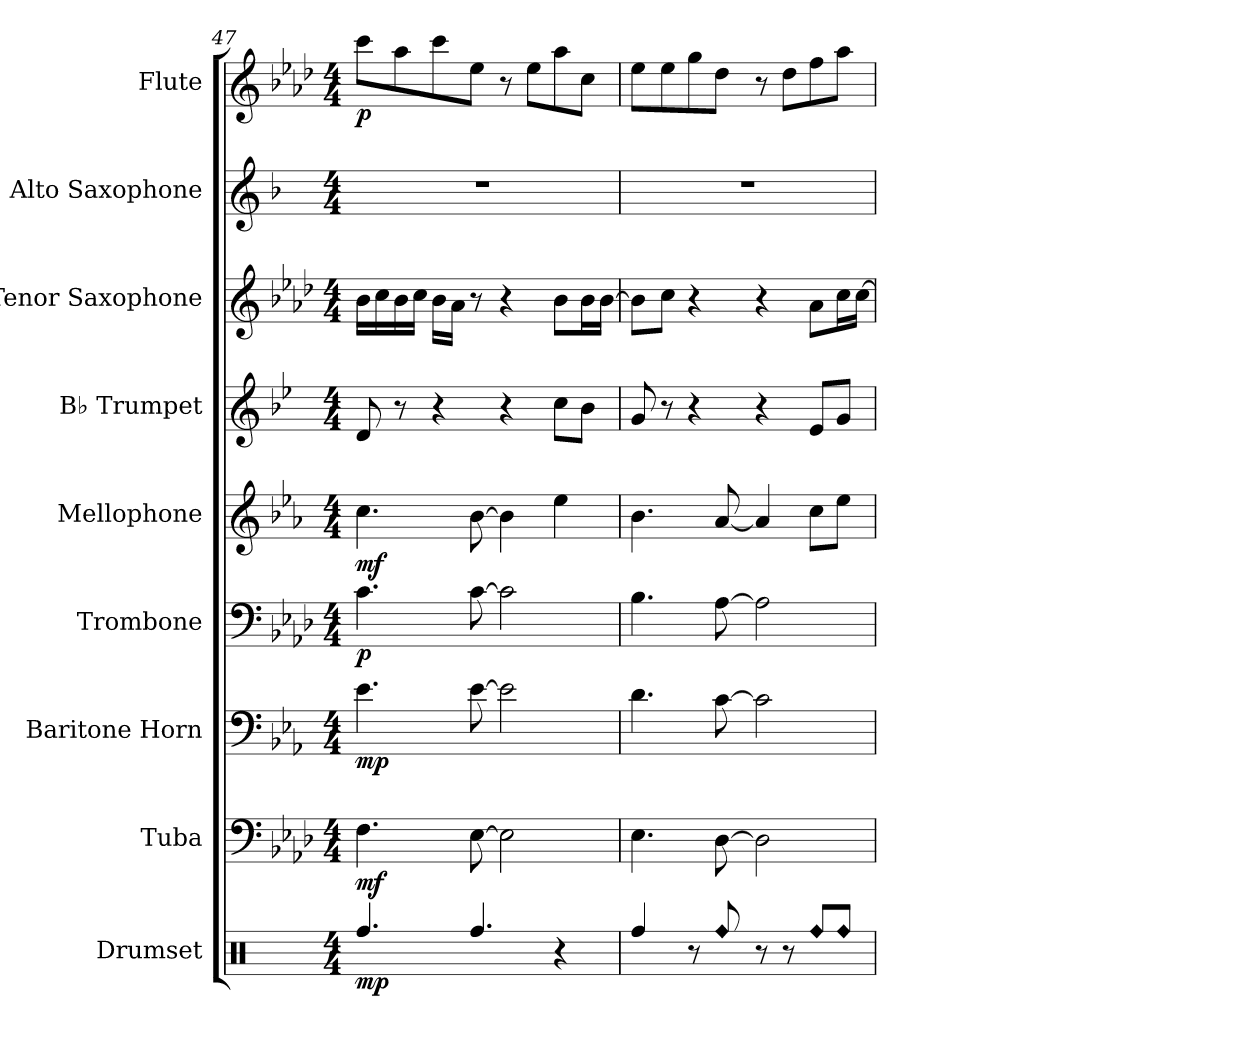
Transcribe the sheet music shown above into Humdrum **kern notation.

**kern	**dynam	**kern	**dynam	**kern	**dynam	**kern	**dynam	**kern	**dynam	**kern	**kern	**kern	**kern	**dynam
*part9	*part9	*part8	*part8	*part7	*part7	*part6	*part6	*part5	*part5	*part4	*part3	*part2	*part1	*part1
*staff9	*staff9	*staff8	*staff8	*staff7	*staff7	*staff6	*staff6	*staff5	*staff5	*staff4	*staff3	*staff2	*staff1	*staff1
*I"Drumset	*	*I"Tuba	*	*I"Baritone Horn	*	*I"Trombone	*	*I"Mellophone	*	*I"B♭ Trumpet	*I"Tenor Saxophone	*I"Alto Saxophone	*I"Flute	*
*I'Drs.	*	*I'Tba.	*	*I'Bar. Hn.	*	*I'Tbn.	*	*I'Mph.	*	*I'B♭ Tpt.	*I'T. Sax.	*I'A. Sax.	*I'Fl.	*
!!LO:PB:g=z
*clefX	*	*clefF4	*	*clefF4	*	*clefF4	*	*clefG2	*	*clefG2	*clefG2	*clefG2	*clefG2	*
*	*	*	*	*ITrd4c7	*	*	*	*ITrd4c7	*	*ITrd1c2	*ITrd8c14	*ITrd5c9	*	*
*k[]	*	*k[b-e-a-d-]	*	*k[b-e-a-d-]	*	*k[b-e-a-d-]	*	*k[b-e-a-d-]	*	*k[b-e-a-d-]	*k[b-e-a-d-]	*k[b-e-a-d-]	*k[b-e-a-d-]	*
*M4/4	*	*M4/4	*	*M4/4	*	*M4/4	*	*M4/4	*	*M4/4	*M4/4	*M4/4	*M4/4	*
=47	=47	=47	=47	=47	=47	=47	=47	=47	=47	=47	=47	=47	=47	=47
!	!LO:DY:b	!	!LO:DY:b	!	!LO:DY:b	!	!LO:DY:b	!	!LO:DY:b	!	!	!	!	!LO:DY:b
4.Rff/	mp	4.F\	mf	4.A-\	mp	4.c\	p	4.f\	mf	8c/	16B-\LL	1r	8ccc\L	p
.	.	.	.	.	.	.	.	.	.	.	16c\	.	.	.
.	.	.	.	.	.	.	.	.	.	8r	16B-\	.	8aa-\	.
.	.	.	.	.	.	.	.	.	.	.	16c\JJ	.	.	.
.	.	.	.	.	.	.	.	.	.	4r	16B-\LL	.	8ccc\	.
.	.	.	.	.	.	.	.	.	.	.	16A-\JJ	.	.	.
4.Rff/	.	[8E-\	.	[8A-\	.	[8c\	.	[8e-\	.	.	8r	.	8ee-\J	.
.	.	2E-\]	.	2A-\]	.	2c\]	.	4e-\]	.	4r	4r	.	8r	.
.	.	.	.	.	.	.	.	.	.	.	.	.	8ee-\L	.
4r	.	.	.	.	.	.	.	4a-\	.	8b-\L	8B-\L	.	8aa-\	.
.	.	.	.	.	.	.	.	.	.	8a-\J	16B-\L	.	8cc\J	.
.	.	.	.	.	.	.	.	.	.	.	[16B-\JJ	.	.	.
=48	=48	=48	=48	=48	=48	=48	=48	=48	=48	=48	=48	=48	=48	=48
4Rff/	.	4.E-\	.	4.G\	.	4.B-\	.	4.e-\	.	8f/	8B-\L]	1r	8ee-\L	.
.	.	.	.	.	.	.	.	.	.	8r	8c\J	.	8ee-\	.
8r	.	.	.	.	.	.	.	.	.	4r	4r	.	8gg\	.
!LO:N:head=diamond	!	!	!	!	!	!	!	!	!	!	!	!	!	!
8Rff/	.	[8D-\	.	[8F\	.	[8A-\	.	[8d-/	.	.	.	.	8dd-\J	.
8r	.	2D-\]	.	2F\]	.	2A-\]	.	4d-/]	.	4r	4r	.	8r	.
8r	.	.	.	.	.	.	.	.	.	.	.	.	8dd-\L	.
!LO:N:head=diamond	!	!	!	!	!	!	!	!	!	!	!	!	!	!
8Rff/L	.	.	.	.	.	.	.	8f\L	.	8d-/L	8A-\L	.	8ff\	.
!LO:N:head=diamond	!	!	!	!	!	!	!	!	!	!	!	!	!	!
8Rff/J	.	.	.	.	.	.	.	8a-\J	.	8f/J	16c\L	.	8aa-\J	.
.	.	.	.	.	.	.	.	.	.	.	[16c\JJ	.	.	.
=	=	=	=	=	=	=	=	=	=	=	=	=	=	=
*-	*-	*-	*-	*-	*-	*-	*-	*-	*-	*-	*-	*-	*-	*-
